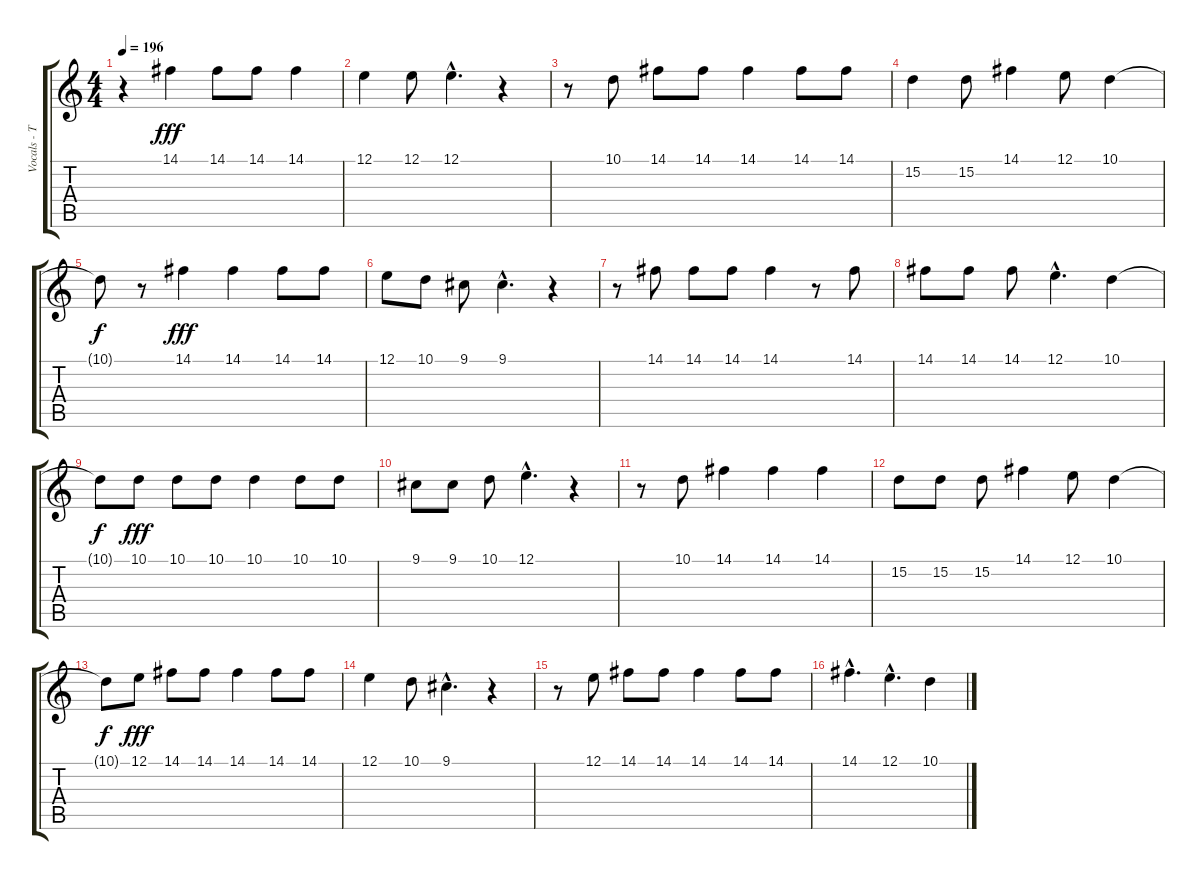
\track ("Vocals - Tom" "Vocals - T") {instrument lead6voice}
\staff {score tabs}
\tuning (E4 B3 G3 D3 A2 E2) {hide}
\ts (4 4)
\tempo 196
\clef g2
\ks c
r.4{dy f} 14.1.4{dy fff} 14.1.8 14.1.8 14.1.4 |
12.1.4 12.1.8 12.1{hac}.4{d} r.4 |
r.8 10.1.8 14.1.8 14.1.8 14.1.4 14.1.8 14.1.8 |
15.2.4 15.2.8 14.1.4 12.1.8 10.1.4 |
10.1{t}.8{dy f} r.8 14.1.4{dy fff} 14.1.4 14.1.8 14.1.8 |
12.1.8 10.1.8 9.1.8 9.1{hac}.4{d} r.4 |
r.8 14.1.8 14.1.8 14.1.8 14.1.4 r.8 14.1.8 |
14.1.8 14.1.8 14.1.8 12.1{hac}.4{d} 10.1.4 |
10.1{t}.8{dy f} 10.1.8{dy fff} 10.1.8 10.1.8 10.1.4 10.1.8 10.1.8 |
9.1.8 9.1.8 10.1.8 12.1{hac}.4{d} r.4 |
r.8 10.1.8 14.1.4 14.1.4 14.1.4 |
15.2.8 15.2.8 15.2.8 14.1.4 12.1.8 10.1.4 |
10.1{t}.8{dy f} 12.1.8{dy fff} 14.1.8 14.1.8 14.1.4 14.1.8 14.1.8 |
12.1.4 10.1.8 9.1{hac}.4{d} r.4 |
r.8 12.1.8 14.1.8 14.1.8 14.1.4 14.1.8 14.1.8 |
14.1{hac}.4{d} 12.1{hac}.4{d} 10.1.4
